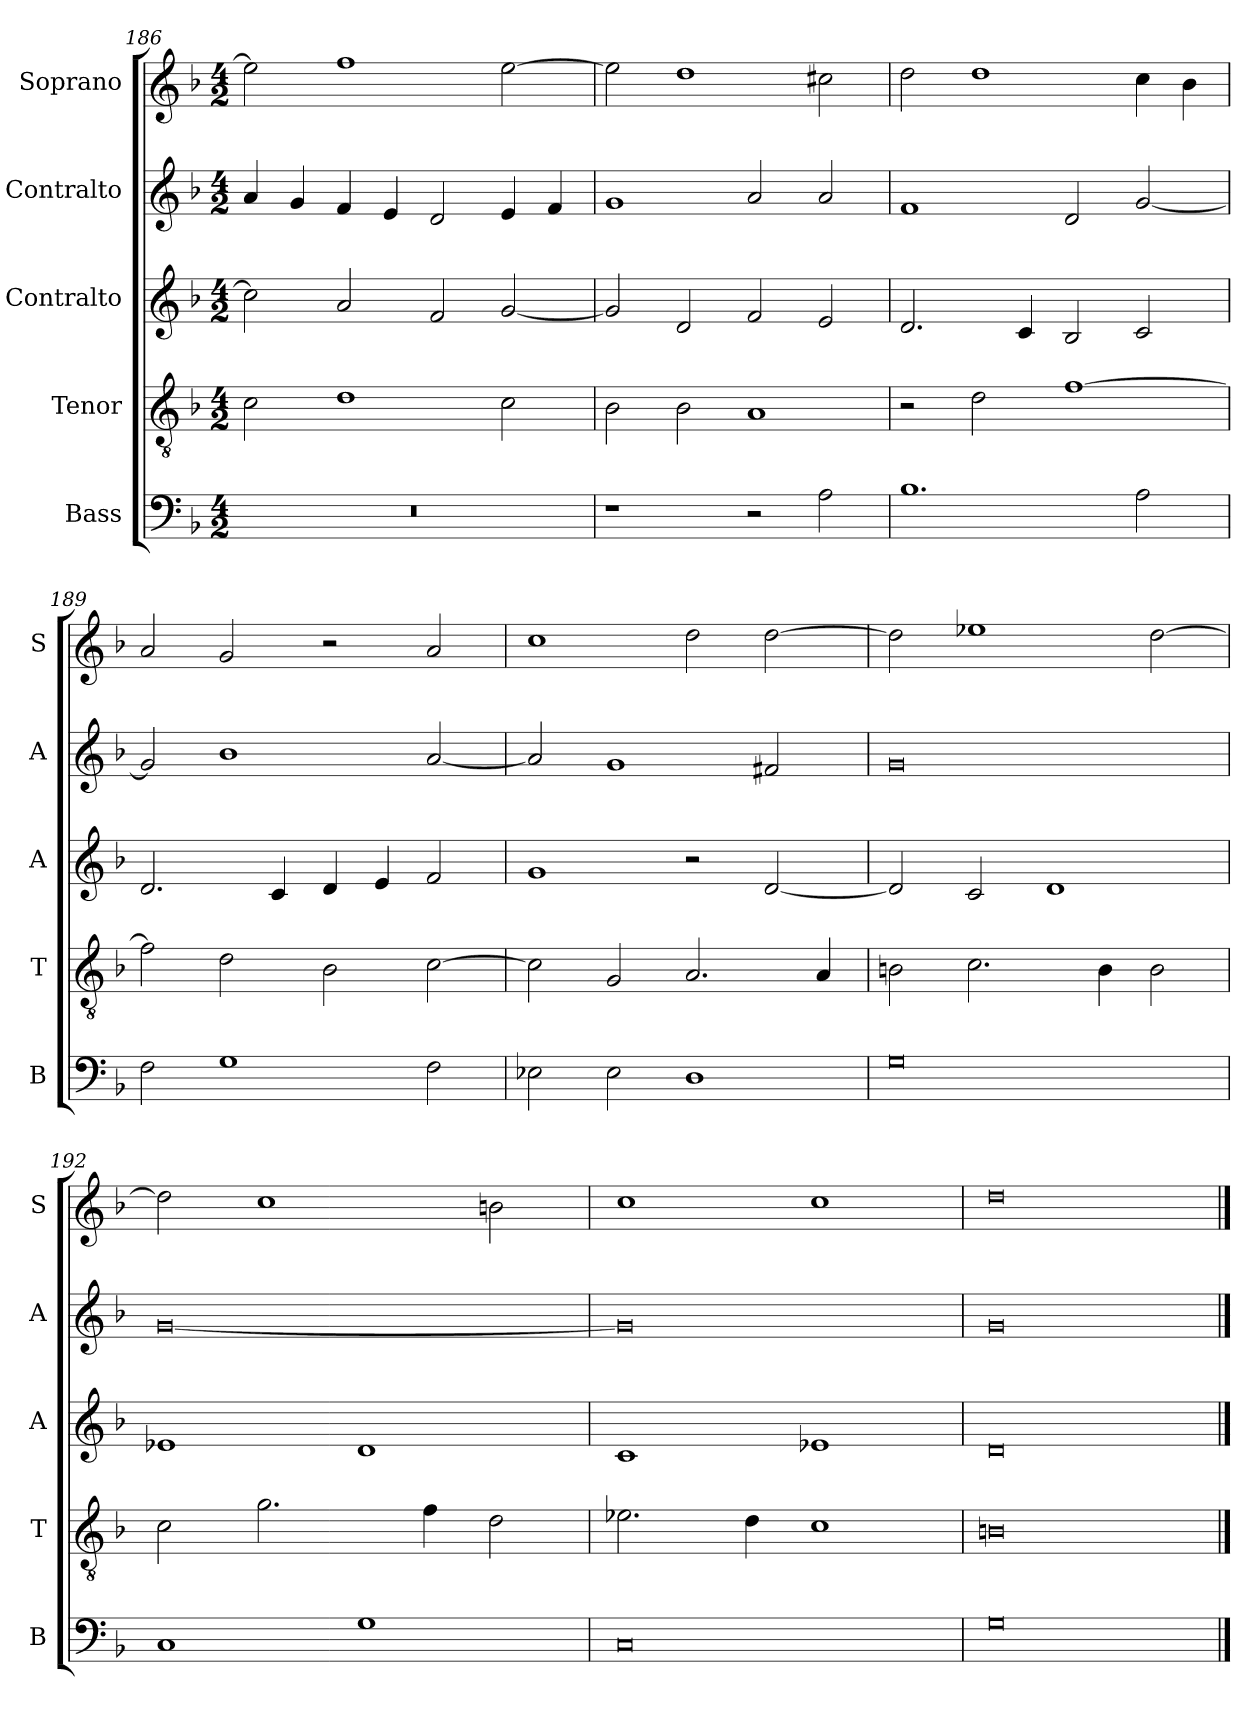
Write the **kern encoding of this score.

**kern	**kern	**kern	**kern	**kern
*part5	*part4	*part3	*part2	*part1
*staff5	*staff4	*staff3	*staff2	*staff1
*I"Bass	*I"Tenor	*I"Contralto	*I"Contralto	*I"Soprano
*I'B	*I'T	*I'A	*I'A	*I'S
*clefF4	*clefGv2	*clefG2	*clefG2	*clefG2
*k[b-]	*k[b-]	*k[b-]	*k[b-]	*k[b-]
*G:dor	*G:dor	*G:dor	*G:dor	*G:dor
*M4/2	*M4/2	*M4/2	*M4/2	*M4/2
=186	=186	=186	=186	=186
0r	2c	2cc]	4a	2ee]
.	.	.	4g	.
.	1d	2a	4f	1ff
.	.	.	4e	.
.	.	2f	2d	.
.	2c	[2g	4e	[2ee
.	.	.	4f	.
=187	=187	=187	=187	=187
1r	2B-	2g]	1g	2ee]
.	2B-	2d	.	1dd
2r	1A	2f	2a	.
2A	.	2e	2a	2cc#X
=188	=188	=188	=188	=188
1.B-	2r	2.d	1f	2dd
.	2d	.	.	1dd
.	.	4c	.	.
.	[1f	2B-	2d	.
2A	.	2c	[2g	4cc
.	.	.	.	4b-
=189	=189	=189	=189	=189
2F	2f]	2.d	2g]	2a
1G	2d	.	1b-	2g
.	.	4c	.	.
.	2B-	4d	.	2r
.	.	4e	.	.
2F	[2c	2f	[2a	2a
=190	=190	=190	=190	=190
2E-X	2c]	1g	2a]	1cc
2E-	2G	.	1g	.
1D	2.A	2r	.	2dd
.	.	[2d	2f#X	[2dd
.	4A	.	.	.
=191	=191	=191	=191	=191
0G	2Bn	2d]	0g	2dd]
.	2.c	2c	.	1ee-X
.	.	1d	.	.
.	4B	.	.	.
.	2B	.	.	[2dd
=192	=192	=192	=192	=192
1C	2c	1e-X	[0g	2dd]
.	2.g	.	.	1cc
1G	.	1d	.	.
.	4f	.	.	.
.	2d	.	.	2bn
=193	=193	=193	=193	=193
0C	2.e-X	1c	0g]	1cc
.	4d	.	.	.
.	1c	1e-X	.	1cc
=194	=194	=194	=194	=194
0G	0Bn	0d	0g	0dd
==	==	==	==	==
*-	*-	*-	*-	*-
